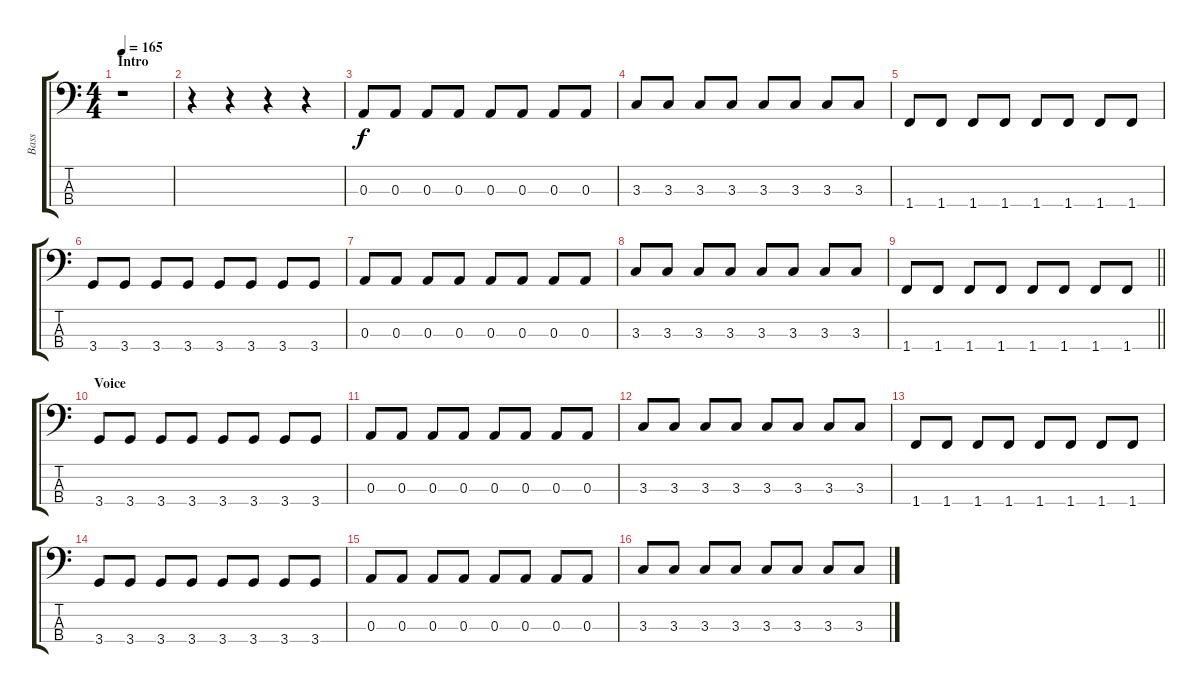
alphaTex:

\track ("Bass" "Bass") {instrument electricbassfinger}
\staff {score tabs}
\tuning (G2 D2 A1 E1) {hide}
\ts (4 4)
\section ("" "Intro")
\tempo 165
\clef f4
\ks c
r.1{dy f instrument electricbassfinger} |
r.4 r.4 r.4 r.4 |
0.3.8 0.3.8 0.3.8 0.3.8 0.3.8 0.3.8 0.3.8 0.3.8 |
3.3.8 3.3.8 3.3.8 3.3.8 3.3.8 3.3.8 3.3.8 3.3.8 |
1.4.8 1.4.8 1.4.8 1.4.8 1.4.8 1.4.8 1.4.8 1.4.8 |
3.4.8 3.4.8 3.4.8 3.4.8 3.4.8 3.4.8 3.4.8 3.4.8 |
0.3.8 0.3.8 0.3.8 0.3.8 0.3.8 0.3.8 0.3.8 0.3.8 |
3.3.8 3.3.8 3.3.8 3.3.8 3.3.8 3.3.8 3.3.8 3.3.8 |
\barLineRight lightlight
1.4.8 1.4.8 1.4.8 1.4.8 1.4.8 1.4.8 1.4.8 1.4.8 |
\section ("" "Voice")
3.4.8 3.4.8 3.4.8 3.4.8 3.4.8 3.4.8 3.4.8 3.4.8 |
0.3.8 0.3.8 0.3.8 0.3.8 0.3.8 0.3.8 0.3.8 0.3.8 |
3.3.8 3.3.8 3.3.8 3.3.8 3.3.8 3.3.8 3.3.8 3.3.8 |
1.4.8 1.4.8 1.4.8 1.4.8 1.4.8 1.4.8 1.4.8 1.4.8 |
3.4.8 3.4.8 3.4.8 3.4.8 3.4.8 3.4.8 3.4.8 3.4.8 |
0.3.8 0.3.8 0.3.8 0.3.8 0.3.8 0.3.8 0.3.8 0.3.8 |
3.3.8 3.3.8 3.3.8 3.3.8 3.3.8 3.3.8 3.3.8 3.3.8
